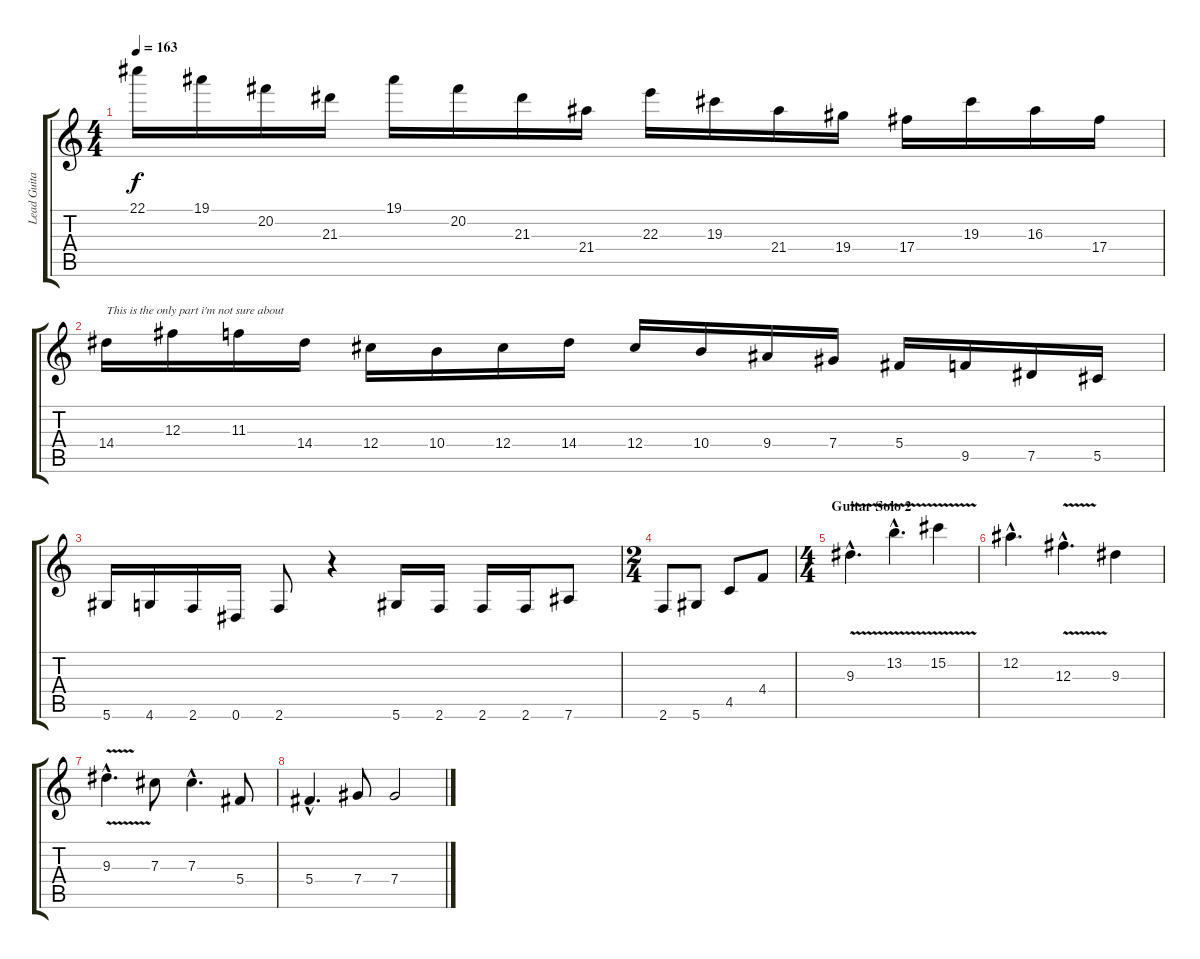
\track ("Lead Guitar (Jani)" "Lead Guita") {instrument distortionguitar}
\staff {score tabs}
\tuning (Eb4 Bb3 Gb3 Db3 Ab2 Eb2) {hide}
\ts (4 4)
\tempo 163
\clef g2
\ks c
22.1.16{dy f} 19.1.16 20.2.16 21.3.16 19.1.16 20.2.16 21.3.16 21.4.16 22.3.16 19.3.16 21.4.16 19.4.16 17.4.16 19.3.16 16.3.16 17.4.16 |
14.4.16{txt "This is the only part i'm not sure about"} 12.3.16 11.3.16 14.4.16 12.4.16 10.4.16 12.4.16 14.4.16 12.4.16 10.4.16 9.4.16 7.4.16 5.4.16 9.5.16 7.5.16 5.5.16 |
5.6.16{instrument distortionguitar} 4.6.16 2.6.16 0.6.16 2.6.8 r.4 5.6.16 2.6.16 2.6.16 2.6.16 7.6.8 |
\ts (2 4)
2.6.8 5.6.8 4.5.8 4.4.8 |
\ts (4 4)
\section ("" "Guitar Solo 2")
9.3{v hac}.4{d} 13.2{v hac}.4{d} 15.2{v}.4 |
12.2{hac}.4{d} 12.3{v hac}.4{d} 9.3.4 |
9.3{v hac}.4{d} 7.3.8 7.3{hac}.4{d} 5.4.8 |
5.4{hac}.4{d} 7.4.8 7.4.2
